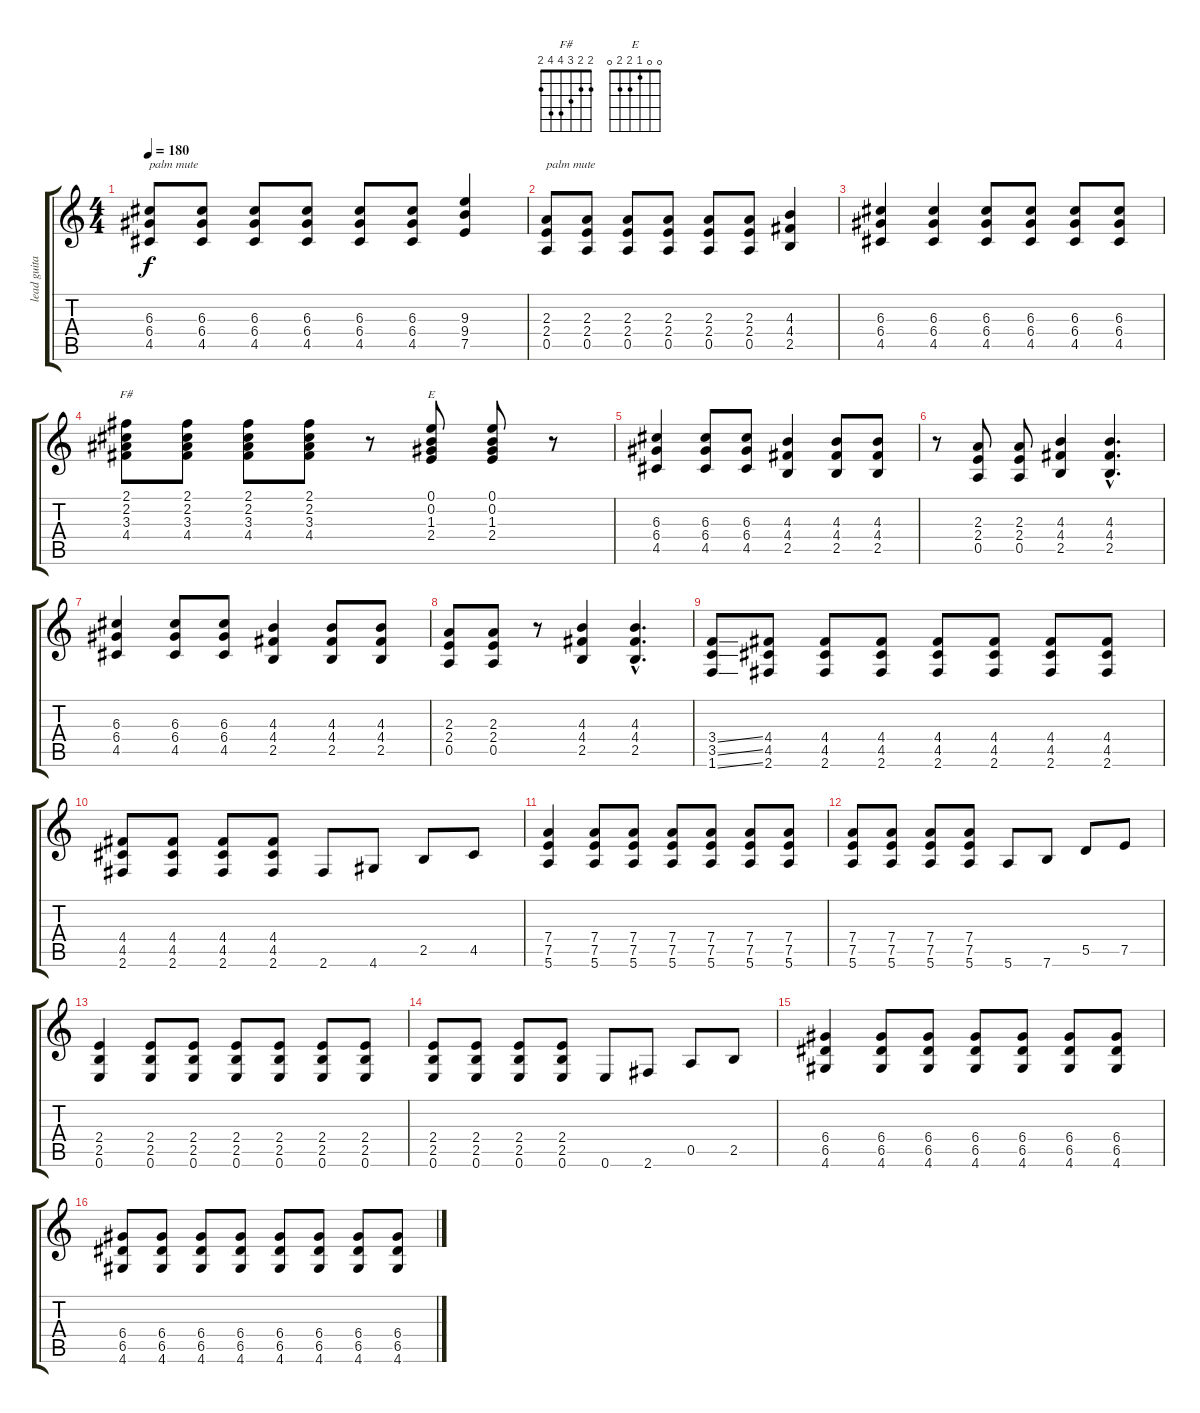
\track ("lead guitar" "lead guita") {instrument distortionguitar}
\staff {score tabs}
\tuning (E4 B3 G3 D3 A2 E2) {hide}
\chord ("F#" 2 2 3 4 4 2)
\chord ("E" 0 0 1 2 2 0)
\ts (4 4)
\tempo 180
\clef g2
\ks c
(6.3 6.4 4.5).8{txt "palm mute" dy f} (6.3 6.4 4.5).8 (6.3 6.4 4.5).8 (6.3 6.4 4.5).8 (6.3 6.4 4.5).8 (6.3 6.4 4.5).8 (9.3 9.4 7.5).4 |
(2.3 2.4 0.5).8{txt "palm mute"} (2.3 2.4 0.5).8 (2.3 2.4 0.5).8 (2.3 2.4 0.5).8 (2.3 2.4 0.5).8 (2.3 2.4 0.5).8 (4.3 4.4 2.5).4 |
(6.3 6.4 4.5).4 (6.3 6.4 4.5).4 (6.3 6.4 4.5).8 (6.3 6.4 4.5).8 (6.3 6.4 4.5).8 (6.3 6.4 4.5).8 |
(2.1 2.2 3.3 4.4).8{ch "F#"} (2.1 2.2 3.3 4.4).8 (2.1 2.2 3.3 4.4).8 (2.1 2.2 3.3 4.4).8 r.8 (0.1 0.2 1.3 2.4).8{ch "E"} (0.1 0.2 1.3 2.4).8 r.8 |
(6.3 6.4 4.5).4 (6.3 6.4 4.5).8 (6.3 6.4 4.5).8 (4.3 4.4 2.5).4 (4.3 4.4 2.5).8 (4.3 4.4 2.5).8 |
r.8 (2.3 2.4 0.5).8 (2.3 2.4 0.5).8 (4.3 4.4 2.5).4 (4.3{hac} 4.4{hac} 2.5{hac}).4{d} |
(6.3 6.4 4.5).4 (6.3 6.4 4.5).8 (6.3 6.4 4.5).8 (4.3 4.4 2.5).4 (4.3 4.4 2.5).8 (4.3 4.4 2.5).8 |
(2.3 2.4 0.5).8 (2.3 2.4 0.5).8 r.8 (4.3 4.4 2.5).4 (4.3{hac} 4.4{hac} 2.5{hac}).4{d} |
(3.4{ss} 3.5{ss} 1.6{ss}).8 (4.4 4.5 2.6).8 (4.4 4.5 2.6).8 (4.4 4.5 2.6).8 (4.4 4.5 2.6).8 (4.4 4.5 2.6).8 (4.4 4.5 2.6).8 (4.4 4.5 2.6).8 |
(4.4 4.5 2.6).8 (4.4 4.5 2.6).8 (4.4 4.5 2.6).8 (4.4 4.5 2.6).8 2.6.8 4.6.8 2.5.8 4.5.8 |
(7.4 7.5 5.6).4 (7.4 7.5 5.6).8 (7.4 7.5 5.6).8 (7.4 7.5 5.6).8 (7.4 7.5 5.6).8 (7.4 7.5 5.6).8 (7.4 7.5 5.6).8 |
(7.4 7.5 5.6).8 (7.4 7.5 5.6).8 (7.4 7.5 5.6).8 (7.4 7.5 5.6).8 5.6.8 7.6.8 5.5.8 7.5.8 |
(2.4 2.5 0.6).4 (2.4 2.5 0.6).8 (2.4 2.5 0.6).8 (2.4 2.5 0.6).8 (2.4 2.5 0.6).8 (2.4 2.5 0.6).8 (2.4 2.5 0.6).8 |
(2.4 2.5 0.6).8 (2.4 2.5 0.6).8 (2.4 2.5 0.6).8 (2.4 2.5 0.6).8 0.6.8 2.6.8 0.5.8 2.5.8 |
(6.4 6.5 4.6).4 (6.4 6.5 4.6).8 (6.4 6.5 4.6).8 (6.4 6.5 4.6).8 (6.4 6.5 4.6).8 (6.4 6.5 4.6).8 (6.4 6.5 4.6).8 |
(6.4 6.5 4.6).8 (6.4 6.5 4.6).8 (6.4 6.5 4.6).8 (6.4 6.5 4.6).8 (6.4 6.5 4.6).8 (6.4 6.5 4.6).8 (6.4 6.5 4.6).8 (6.4 6.5 4.6).8
